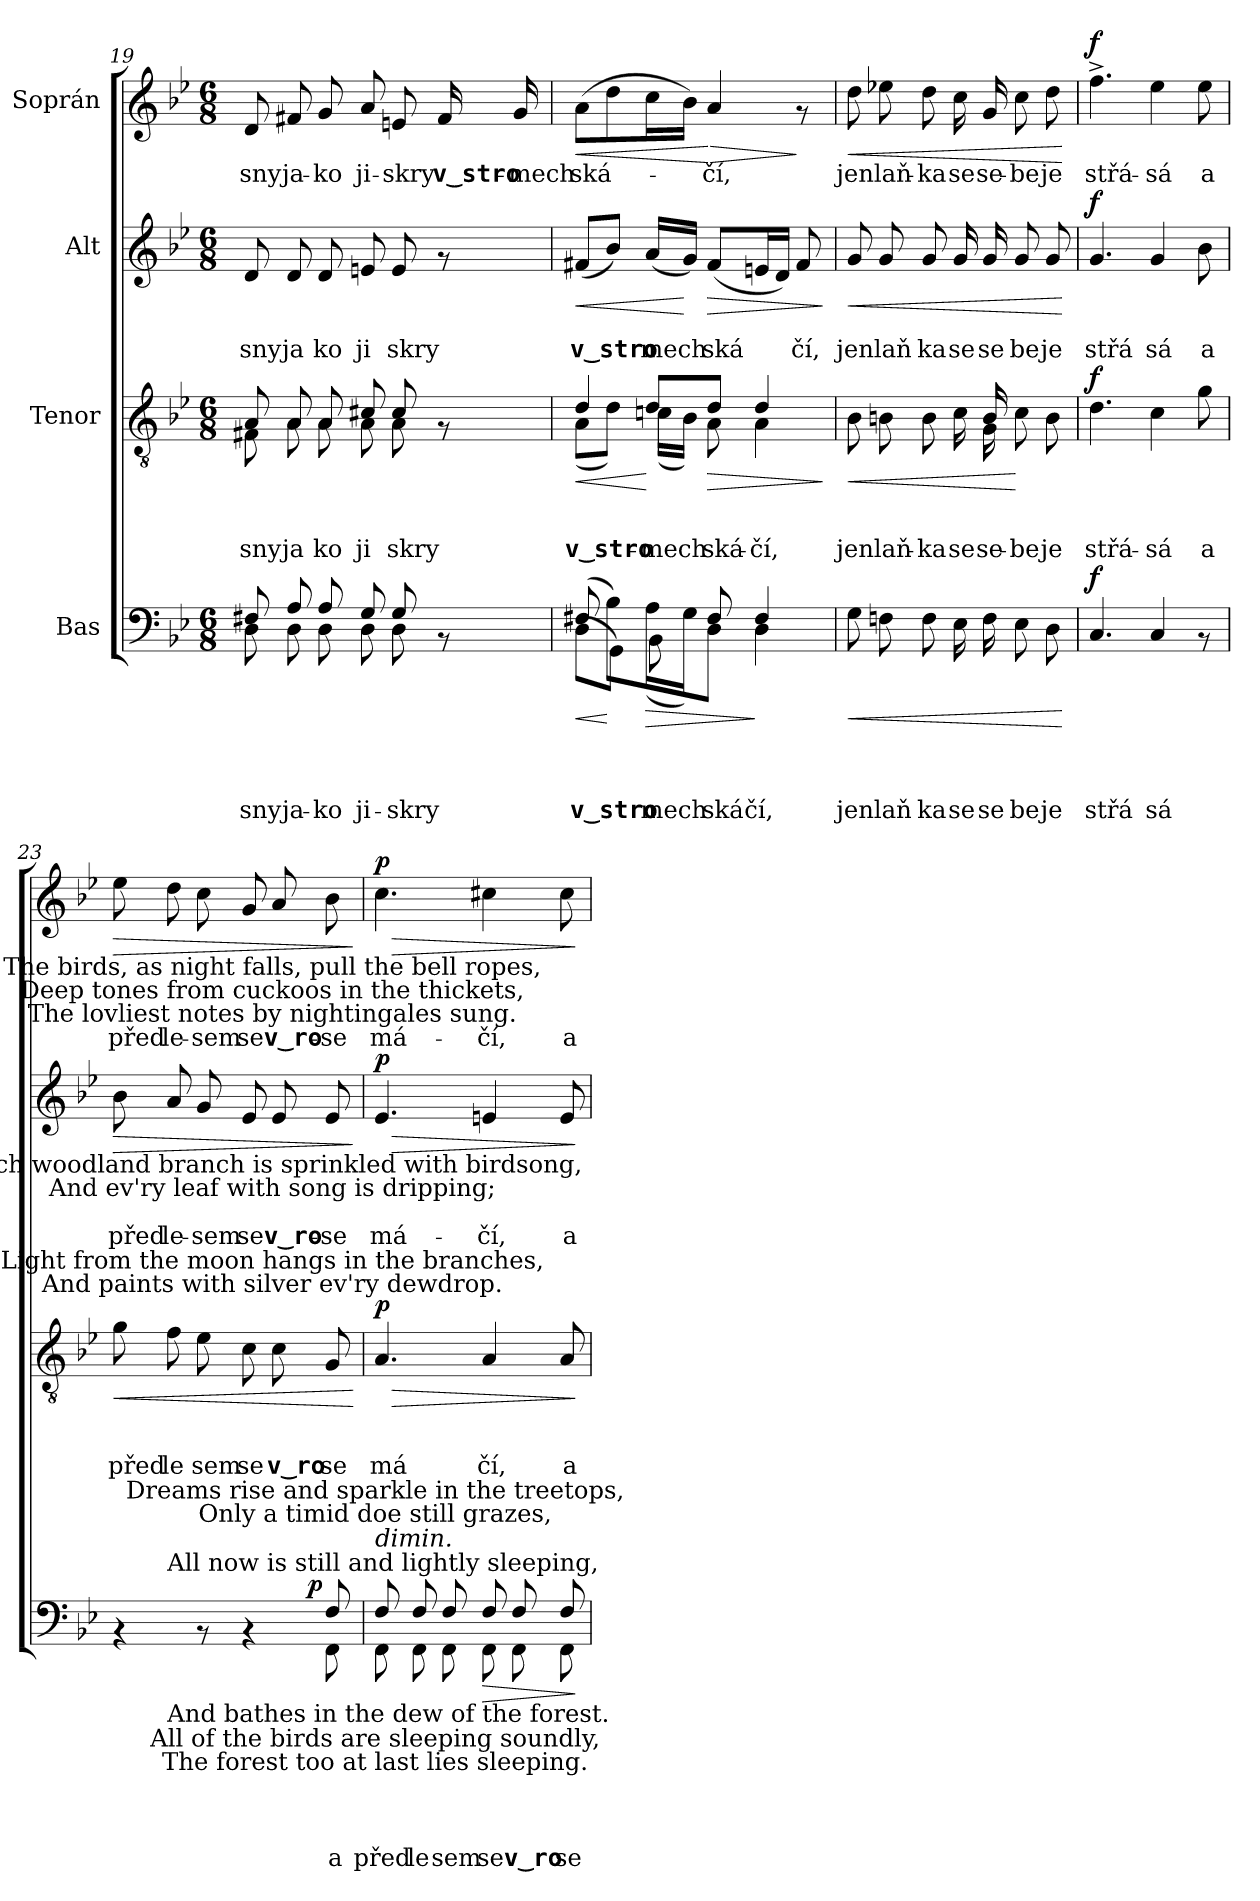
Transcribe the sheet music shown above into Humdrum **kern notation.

**kern	**text	**text	**text	**text	**dynam	**kern	**text	**text	**text	**dynam	**kern	**text	**text	**dynam	**kern	**text	**dynam
*part4	*part4	*part4	*part4	*part4	*part4	*part3	*part3	*part3	*part3	*part3	*part2	*part2	*part2	*part2	*part1	*part1	*part1
*staff4	*staff4	*staff4	*staff4	*staff4	*staff4	*staff3	*staff3	*staff3	*staff3	*staff3	*staff2	*staff2	*staff2	*staff2	*staff1	*staff1	*staff1
*I"Bas	*	*	*	*	*	*I"Tenor	*	*	*	*	*I"Alt	*	*	*	*I"Soprán	*	*
*clefF4	*	*	*	*	*	*clefGv2	*	*	*	*	*clefG2	*	*	*	*clefG2	*	*
*k[b-e-]	*	*	*	*	*	*k[b-e-]	*	*	*	*	*k[b-e-]	*	*	*	*k[b-e-]	*	*
*B-:	*	*	*	*	*	*B-:	*	*	*	*	*B-:	*	*	*	*B-:	*	*
*M6/8	*	*	*	*	*	*M6/8	*	*	*	*	*M6/8	*	*	*	*M6/8	*	*
=19	=19	=19	=19	=19	=19	=19	=19	=19	=19	=19	=19	=19	=19	=19	=19	=19	=19
*^	*	*	*	*	*	*	*	*	*	*	*	*	*	*	*	*	*
!	!	!	!	!	!LO:LY:b	!	!	!	!	!LO:LY:b	!	!	!	!LO:LY:b	!	!	!LO:LY:b	!
*	*	*	*	*	*	*	*^	*	*	*	*	*	*	*	*	*	*	*
8F#X/	8D\	.	.	.	sny	.	8A/	8F#X\	.	.	sny	.	8d/	.	sny	.	8d/	sny	.
!	!	!	!	!	!LO:LY:b	!	!	!	!	!	!LO:LY:b	!	!	!	!LO:LY:b	!	!	!LO:LY:b	!
8A/	8D\	.	.	.	ja-	.	8A/	8A\	.	.	ja	.	8d/	.	ja	.	8f#X/	ja-	.
!	!	!	!	!	!LO:LY:b	!	!	!	!	!	!LO:LY:b	!	!	!	!LO:LY:b	!	!	!LO:LY:b	!
8A/	8D\	.	.	.	-ko	.	8A/	8A\	.	.	ko	.	8d/	.	ko	.	8g/	-ko	.
!	!	!	!	!	!LO:LY:b	!	!	!	!	!	!LO:LY:b	!	!	!	!LO:LY:b	!	!	!LO:LY:b	!
8G/	8D\	.	.	.	ji-	.	8c#X/	8A\	.	.	ji	.	8en/	.	ji	.	8a/	ji-	.
!	!	!	!	!	!LO:LY:b	!	!	!	!	!	!LO:LY:b	!	!	!	!LO:LY:b	!	!	!LO:LY:b	!
8G/	8D\	.	.	.	-skry	.	8c#/	8A\	.	.	skry	.	8e/	.	skry	.	8en/	-skry	.
!	!	!	!	!	!	!	!	!	!	!	!	!	!	!	!	!	!	!LO:LY:b	!
8rAA	8ryy	.	.	.	.	.	8rF	8ryy	.	.	.	.	8rf	.	.	.	16f#/	v‿stro-	.
!	!	!	!	!	!	!	!	!	!	!	!	!	!	!	!	!	!	!LO:LY:b	!
.	.	.	.	.	.	.	.	.	.	.	.	.	.	.	.	.	16g/	-mech	.
*v	*v	*	*	*	*	*	*	*	*	*	*	*	*	*	*	*	*	*	*
!!LO:LB:g=z
=20	=20	=20	=20	=20	=20	=20	=20	=20	=20	=20	=20	=20	=20	=20	=20	=20	=20	=20
!	!	!	!	!LO:LY:b	!LO:HP:b	!	!	!	!	!LO:LY:b	!LO:HP:b	!	!	!LO:LY:b	!LO:HP:b	!	!LO:LY:b	!LO:HP:b
*^	*	*	*	*	*	*	*	*	*	*	*	*	*	*	*	*	*	*
*	*^	*	*	*	*	*	*	*	*	*	*	*	*	*	*	*	*	*	*
*	*	*^	*	*	*	*	*	*	*	*	*	*	*	*	*	*	*	*	*	*
(>8F#X/	8ryy	(<8D\L	4.ryy	.	.	.	v‿stro	<	4d/	(<8A\L	.	.	v‿stro-	<	(<8f#X/L	.	v‿stro	<	(>8a\L	ská-	<
32ryy	8B-\L)	8GG\J)	.	.	.	.	.	[	.	8d\J)	.	.	.	.	8b-/J)	.	.	.	8dd\	.	.
16.ryy	.	.	.	.	.	.	.	.	.	.	.	.	.	.	.	.	.	.	.	.	.
!	!	!	!	!	!	!	!LO:LY:b	!LO:HP:b	!	!	!	!	!LO:LY:b	!	!	!	!LO:LY:b	!	!	!	!
2ryy	(>16A\L	8BB-\	.	.	.	.	mech	>	8d/L	(<16cn\LL	.	.	-mech	[	(<16a/LL	.	mech	.	16cc\L	.	.
.	16G\J)	.	.	.	.	.	.	.	.	16B-\JJ)	.	.	.	.	16g/JJ)	.	.	[	16b-\JJ)	.	.
!	!	!	!	!	!	!	!LO:LY:b	!	!	!	!	!	!LO:LY:b	!LO:HP:b	!	!	!LO:LY:b	!LO:HP:b	!	!LO:LY:b	!LO:HP:n=1:b
.	8D\J	32ryy	8F#/	.	.	.	ská	.	8d/J	8A\	.	.	ská-	>	(<8f#/L	.	ská	>	4a/	-čí,	[ >
.	.	4ryy	.	.	.	.	.	.	.	.	.	.	.	.	.	.	.	.	.	.	.
!	!	!	!	!	!	!	!LO:LY:b	!	!	!	!	!	!LO:LY:b	!	!	!	!	!	!	!	!
.	4D\	.	4F#/	.	.	.	čí,	]	4d/	4A\	.	.	-čí,	.	16en/L	.	.	.	.	.	.
.	.	.	.	.	.	.	.	.	.	.	.	.	.	.	16d/JJ)	.	.	.	.	.	.
!	!	!	!	!	!	!	!	!	!	!	!	!	!	!	!	!	!LO:LY:b	!	!	!	!
.	.	.	.	.	.	.	.	.	.	.	.	.	.	.	8f#/	.	čí,	.	8rf	.	]
.	.	16.ryy	.	.	.	.	.	.	.	.	.	.	.	.	.	.	.	.	.	.	.
*v	*v	*v	*v	*	*	*	*	*	*	*	*	*	*	*	*	*	*	*	*	*	*
*	*	*	*	*	*	*v	*v	*	*	*	*	*	*	*	*	*	*	*
.	.	.	.	.	.	.	.	.	.	]	.	.	.	]	.	.	.
=21	=21	=21	=21	=21	=21	=21	=21	=21	=21	=21	=21	=21	=21	=21	=21	=21	=21
!	!	!	!	!LO:LY:b	!LO:HP:b	!	!	!	!LO:LY:b	!LO:HP:b	!	!	!LO:LY:b	!LO:HP:b	!	!LO:LY:b	!LO:HP:b
*	*	*	*	*	*	*^	*	*	*	*	*	*	*	*	*	*	*
8G\	.	.	.	jen	<	8B-\	4..ryy	.	.	jen	<	8g/	.	jen	<	8dd\	jen	<
!	!	!	!	!LO:LY:b	!	!	!	!	!	!LO:LY:b	!	!	!	!LO:LY:b	!	!	!LO:LY:b	!
8Fn\	.	.	.	laň	.	8Bn\	.	.	.	laň-	.	8g/	.	laň	.	8ee-X\	laň-	.
!	!	!	!	!LO:LY:b	!	!	!	!	!	!LO:LY:b	!	!	!	!LO:LY:b	!	!	!LO:LY:b	!
8F\	.	.	.	ka	.	8B\	.	.	.	-ka	.	8g/	.	ka	.	8dd\	-ka	.
!	!	!	!	!LO:LY:b	!	!	!	!	!	!LO:LY:b	!	!	!	!LO:LY:b	!	!	!LO:LY:b	!
16E-\	.	.	.	se	.	16c\	.	.	.	se	.	16g/	.	se	.	16cc\	se	.
!	!	!	!	!LO:LY:b	!	!	!	!	!	!LO:LY:b	!	!	!	!LO:LY:b	!	!	!LO:LY:b	!
16F\	.	.	.	se	.	16B/	16G\	.	.	se-	.	16g/	.	se	.	16g/	se-	.
!	!	!	!	!LO:LY:b	!	!	!	!	!	!LO:LY:b	!	!	!	!LO:LY:b	!	!	!LO:LY:b	!
8E-\	.	.	.	be	.	8c\	4ryy	.	.	be	[	8g/	.	be	.	8cc\	-be	.
!	!	!	!	!LO:LY:b	!	!	!	!	!	!LO:LY:b	!	!	!	!LO:LY:b	!	!	!LO:LY:b	!
8D\	.	.	.	je	.	8B\	.	.	.	je	.	8g/	.	je	.	8dd\	je	.
*	*	*	*	*	*	*v	*v	*	*	*	*	*	*	*	*	*	*	*
.	.	.	.	.	[	.	.	.	.	.	.	.	.	[	.	.	[
=22	=22	=22	=22	=22	=22	=22	=22	=22	=22	=22	=22	=22	=22	=22	=22	=22	=22
!	!	!	!	!LO:LY:b	!LO:DY:a	!	!	!	!LO:LY:b	!LO:DY:a	!	!	!LO:LY:b	!LO:DY:a	!	!LO:LY:b	!LO:DY:a
4.C/	.	.	.	střá	f	4.d\	.	.	-střá-	f	4.g/	.	střá	f	4.ff^>\	střá-	f
!	!	!	!	!LO:LY:b	!	!	!	!	!LO:LY:b	!	!	!	!LO:LY:b	!	!	!LO:LY:b	!
4C/	.	.	.	sá	.	4c\	.	.	-sá	.	4g/	.	sá	.	4ee-\	-sá	.
!	!	!	!	!	!	!	!	!	!LO:LY:b	!	!	!	!LO:LY:b	!	!	!LO:LY:b	!
8rAA	.	.	.	.	.	8g\	.	.	a	.	8b-\	.	a	.	8ee-\	a	.
!!LO:PB:g=z
=23	=23	=23	=23	=23	=23	=23	=23	=23	=23	=23	=23	=23	=23	=23	=23	=23	=23
*^	*	*	*	*	*	*	*	*	*	*	*	*	*	*	*	*	*
!	!	!	!	!	!	!	!	!	!	!LO:LY:b	!LO:HP:b	!	!	!LO:LY:b	!LO:HP:b	!	!LO:LY:b	!LO:HP:b
*^	*^	*	*	*	*	*	*	*	*	*	*	*	*	*	*	*	*	*
4rAA	2ryy	2ryy	8ryy	.	.	.	.	.	8g\	.	.	před	<	8b-\	.	před	>	8ee-\	před	>
!	!	!	!LO:TX:a:t=All now is still and lightly sleeping,	!	!	!	!	!	!	!	!	!	!	!	!	!	!	!	!	!
!	!	!	!LO:TX:b:t=And bathes in the dew of the forest.	!	!	!	!	!	!	!	!	!	!	!	!	!	!	!	!	!
!	!	!	!	!	!	!	!	!	!	!	!	!LO:LY:b	!	!	!	!LO:LY:b	!	!	!LO:LY:b	!
.	.	.	2ryy	.	.	.	.	.	8f\	.	.	le	.	8a/	.	le-	.	8dd\	le-	.
!	!	!	!	!	!	!	!	!	!	!	!	!LO:LY:b	!	!	!	!LO:LY:b	!	!	!LO:LY:b	!
8rAA	.	.	.	.	.	.	.	.	8e-\	.	.	sem	.	8g/	.	-sem	.	8cc\	-sem	.
!	!	!	!	!	!	!	!	!	!	!	!	!LO:LY:b	!	!	!	!LO:LY:b	!	!	!LO:LY:b	!
4rAA	.	.	.	.	.	.	.	.	8c\	.	.	se	.	8e-/	.	se	.	8g/	se	.
!	!	!	!	!	!	!	!	!	!	!	!	!	!	!	!	!	!	!LO:TX:b:cj:t=The birds, as night falls, pull the bell ropes,\nDeep tones from cuckoos in the thickets,\nThe lovliest notes by nightingales sung.	!	!
!	!	!	!	!	!	!	!	!	!	!	!	!	!	!LO:TX:b:cj:t=Each woodland branch is sprinkled with birdsong,\nAnd ev'ry leaf with song is dripping;	!	!	!	!	!	!
!	!	!	!	!	!	!	!	!	!LO:TX:a:cj:t=Light from the moon hangs in the branches,\nAnd paints with silver ev'ry dewdrop.	!	!	!	!	!	!	!	!	!	!	!
!	!	!	!	!	!	!	!	!	!	!	!	!LO:LY:b	!	!	!	!LO:LY:b	!	!	!LO:LY:b	!
.	8ryy	16.ryy	.	.	.	.	.	.	8c\	.	.	v‿ro	.	8e-/	.	v‿ro-	.	8a/	v‿ro-	.
!	!	!	!	!	!	!	!	!LO:DY:a	!	!	!	!	!	!	!	!	!	!	!	!
.	.	8ryy	.	.	.	.	.	p	.	.	.	.	.	.	.	.	.	.	.	.
!	!	!	!	!	!	!	!LO:LY:b	!	!	!	!	!LO:LY:b	!	!	!	!LO:LY:b	!	!	!LO:LY:b	!
8F/	8FF\	.	8ryy	.	.	.	a	.	8G/	.	.	se	.	8e-/	.	-se	.	8b-\	-se	.
.	.	32ryy	.	.	.	.	.	.	.	.	.	.	.	.	.	.	.	.	.	.
.	.	.	.	.	.	.	.	.	.	.	.	.	[	.	.	.	]	.	.	]
=24	=24	=24	=24	=24	=24	=24	=24	=24	=24	=24	=24	=24	=24	=24	=24	=24	=24	=24	=24	=24
!LO:TX:a:i:t=dimin.	!	!	!	!	!	!	!	!	!	!	!	!	!	!	!	!	!	!	!	!
!LO:TX:a:cj:t=Dreams rise and sparkle in the treetops,\nOnly a timid doe still grazes,	!	!	!	!	!	!	!	!	!	!	!	!	!	!	!	!	!	!	!	!
!LO:TX:b:cj:t=All of the birds are sleeping soundly,\nThe forest too at last lies sleeping.	!	!	!	!	!	!	!	!	!	!	!	!	!	!	!	!	!	!	!	!
!	!	!	!	!	!	!	!LO:LY:b	!	!	!	!	!LO:LY:b	!LO:HP:b	!	!	!LO:LY:b	!LO:HP:b	!	!LO:LY:b	!LO:HP:b
!	!	!	!	!	!	!	!	!	!	!	!	!	!LO:DY:n=1:a	!	!	!	!LO:DY:n=1:a	!	!	!LO:DY:n=1:a
*	*v	*v	*v	*	*	*	*	*	*	*	*	*	*	*	*	*	*	*	*	*
8F/	8FF\	.	.	.	před	.	4.A/	.	.	má	> p	4.e-/	.	má-	> p	4.cc\	má-	> p
!	!	!	!	!	!LO:LY:b	!	!	!	!	!	!	!	!	!	!	!	!	!
8F/	8FF\	.	.	.	le	.	.	.	.	.	.	.	.	.	.	.	.	.
!	!	!	!	!	!LO:LY:b	!	!	!	!	!	!	!	!	!	!	!	!	!
8F/	8FF\	.	.	.	sem	.	.	.	.	.	.	.	.	.	.	.	.	.
!	!	!	!	!	!LO:LY:b	!LO:HP:b	!	!	!	!LO:LY:b	!	!	!	!LO:LY:b	!	!	!LO:LY:b	!
8F/	8FF\	.	.	.	se	>	4A/	.	.	čí,	.	4en/	.	-čí,	.	4cc#X\	-čí,	.
!	!	!	!	!	!LO:LY:b	!	!	!	!	!	!	!	!	!	!	!	!	!
8F/	8FF\	.	.	.	v‿ro	.	.	.	.	.	.	.	.	.	.	.	.	.
!	!	!	!	!	!LO:LY:b	!	!	!	!	!LO:LY:b	!	!	!	!LO:LY:b	!	!	!LO:LY:b	!
8F/	8FF\	.	.	.	se	.	8A/	.	.	a	.	8e/	.	a	.	8cc#\	a	.
*v	*v	*	*	*	*	*	*	*	*	*	*	*	*	*	*	*	*	*
.	.	.	.	.	]	.	.	.	.	]	.	.	.	]	.	.	]
=	=	=	=	=	=	=	=	=	=	=	=	=	=	=	=	=	=
*-	*-	*-	*-	*-	*-	*-	*-	*-	*-	*-	*-	*-	*-	*-	*-	*-	*-
